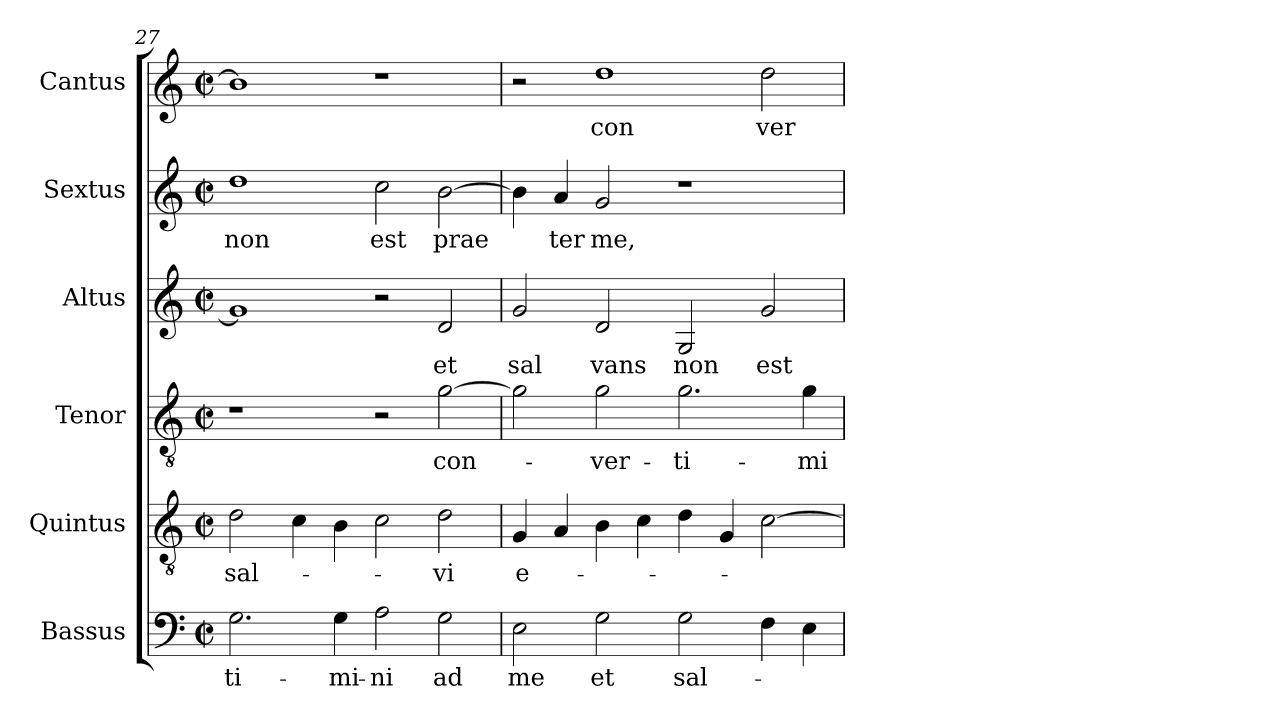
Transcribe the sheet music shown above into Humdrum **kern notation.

**kern	**text	**kern	**text	**kern	**text	**kern	**text	**kern	**text	**kern	**text
*part6	*part6	*part5	*part5	*part4	*part4	*part3	*part3	*part2	*part2	*part1	*part1
*staff6	*staff6	*staff5	*staff5	*staff4	*staff4	*staff3	*staff3	*staff2	*staff2	*staff1	*staff1
*I"Bassus	*	*I"Quintus	*	*I"Tenor	*	*I"Altus	*	*I"Sextus	*	*I"Cantus	*
*clefF4	*	*clefGv2	*	*clefGv2	*	*clefG2	*	*clefG2	*	*clefG2	*
*	*	*	*	*	*	*k[]	*	*	*	*	*
*	*	*	*	*	*	*C:	*	*	*	*	*
*M2/2	*	*M2/2	*	*M2/2	*	*M2/2	*	*M2/2	*	*M2/2	*
*met(c|)	*	*met(c|)	*	*met(c|)	*	*met(c|)	*	*met(c|)	*	*met(c|)	*
=27	=27	=27	=27	=27	=27	=27	=27	=27	=27	=27	=27
!	!LO:LY:b:cj	!	!LO:LY:b	!	!	!	!	!	!LO:LY:b:cj	!	!
2.G\	-ti-	2d\	sal-	1r	.	1g]	.	1dd	non	1b]	.
.	.	4c\	.	.	.	.	.	.	.	.	.
!	!LO:LY:b:cj	!	!	!	!	!	!	!	!	!	!
4G\	-mi-	4B\	.	.	.	.	.	.	.	.	.
!	!LO:LY:b:cj	!	!	!	!	!	!	!	!LO:LY:b:cj	!	!
2A\	-ni	2c\	.	2r	.	2r	.	2cc\	est	1r	.
!	!LO:LY:b:cj	!	!LO:LY:b:cj	!	!LO:LY:b	!	!LO:LY:b:cj	!	!LO:LY:b	!	!
2G\	ad	2d\	-vi	[>2g\	con-	2d/	et	[>2b\	prae	.	.
=28	=28	=28	=28	=28	=28	=28	=28	=28	=28	=28	=28
!	!LO:LY:b:cj	!	!LO:LY:b:cj	!	!	!	!LO:LY:b:cj	!	!	!	!
2E\	me	4G/	e-	2g\]	.	2g/	sal	4b\]	.	2r	.
!	!	!	!	!	!	!	!	!	!LO:LY:b:cj	!	!
.	.	4A/	.	.	.	.	.	4a/	ter	.	.
!	!LO:LY:b:cj	!	!	!	!LO:LY:b:cj	!	!LO:LY:b:cj	!	!LO:LY:b:cj	!	!LO:LY:b:cj
2G\	et	4B\	.	2g\	-ver-	2d/	vans	2g/	me,	1dd	con
.	.	4c\	.	.	.	.	.	.	.	.	.
!	!LO:LY:b	!	!	!	!LO:LY:b:cj	!	!LO:LY:b:cj	!	!	!	!
2G\	sal-	4d\	.	2.g\	-ti-	2G/	non	1r	.	.	.
.	.	4G/	.	.	.	.	.	.	.	.	.
!	!	!	!	!	!	!	!LO:LY:b:cj	!	!	!	!LO:LY:b:cj
4F\	.	[>2c\	.	.	.	2g/	est	.	.	2dd\	ver
!	!	!	!	!	!LO:LY:b:cj	!	!	!	!	!	!
4E\	.	.	.	4g\	-mi-	.	.	.	.	.	.
=	=	=	=	=	=	=	=	=	=	=	=
*-	*-	*-	*-	*-	*-	*-	*-	*-	*-	*-	*-
